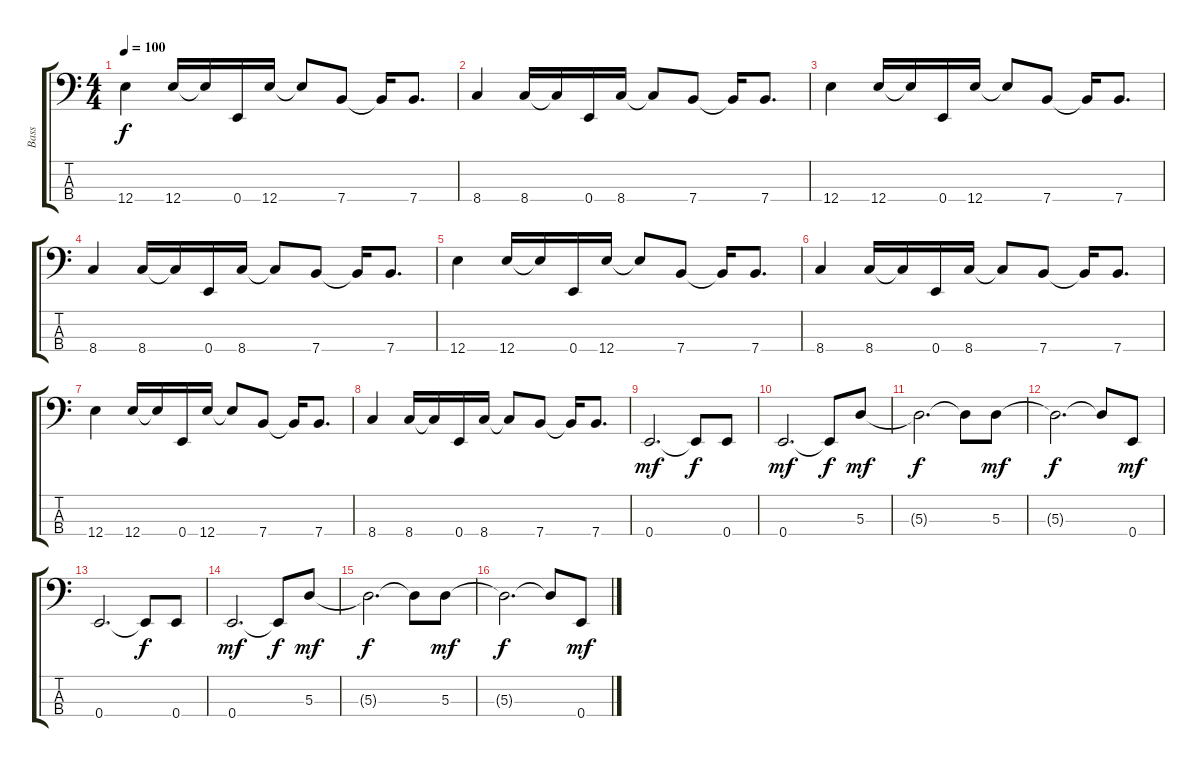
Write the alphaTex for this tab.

\track ("Bass" "Bass") {instrument electricbasspick}
\staff {score tabs}
\tuning (G2 D2 A1 E1) {hide}
\ts (4 4)
\tempo 100
\clef f4
\ks c
12.4.4{dy f} 12.4.16 12.4{t}.16 0.4.16 12.4.16 12.4{t}.8 7.4.8 7.4{t}.16 7.4.8{d} |
8.4.4 8.4.16 8.4{t}.16 0.4.16 8.4.16 8.4{t}.8 7.4.8 7.4{t}.16 7.4.8{d} |
12.4.4 12.4.16 12.4{t}.16 0.4.16 12.4.16 12.4{t}.8 7.4.8 7.4{t}.16 7.4.8{d} |
8.4.4 8.4.16 8.4{t}.16 0.4.16 8.4.16 8.4{t}.8 7.4.8 7.4{t}.16 7.4.8{d} |
12.4.4 12.4.16 12.4{t}.16 0.4.16 12.4.16 12.4{t}.8 7.4.8 7.4{t}.16 7.4.8{d} |
8.4.4 8.4.16 8.4{t}.16 0.4.16 8.4.16 8.4{t}.8 7.4.8 7.4{t}.16 7.4.8{d} |
12.4.4 12.4.16 12.4{t}.16 0.4.16 12.4.16 12.4{t}.8 7.4.8 7.4{t}.16 7.4.8{d} |
8.4.4 8.4.16 8.4{t}.16 0.4.16 8.4.16 8.4{t}.8 7.4.8 7.4{t}.16 7.4.8{d} |
0.4.2{d dy mf} 0.4{t}.8{dy f} 0.4.8 |
0.4.2{d dy mf} 0.4{t}.8{dy f} 5.3.8{dy mf} |
5.3{t}.2{d dy f} 5.3{t}.8 5.3.8{dy mf} |
5.3{t}.2{d dy f} 5.3{t}.8 0.4.8{dy mf} |
0.4.2{d} 0.4{t}.8{dy f} 0.4.8 |
0.4.2{d dy mf} 0.4{t}.8{dy f} 5.3.8{dy mf} |
5.3{t}.2{d dy f} 5.3{t}.8 5.3.8{dy mf} |
5.3{t}.2{d dy f} 5.3{t}.8 0.4.8{dy mf}
